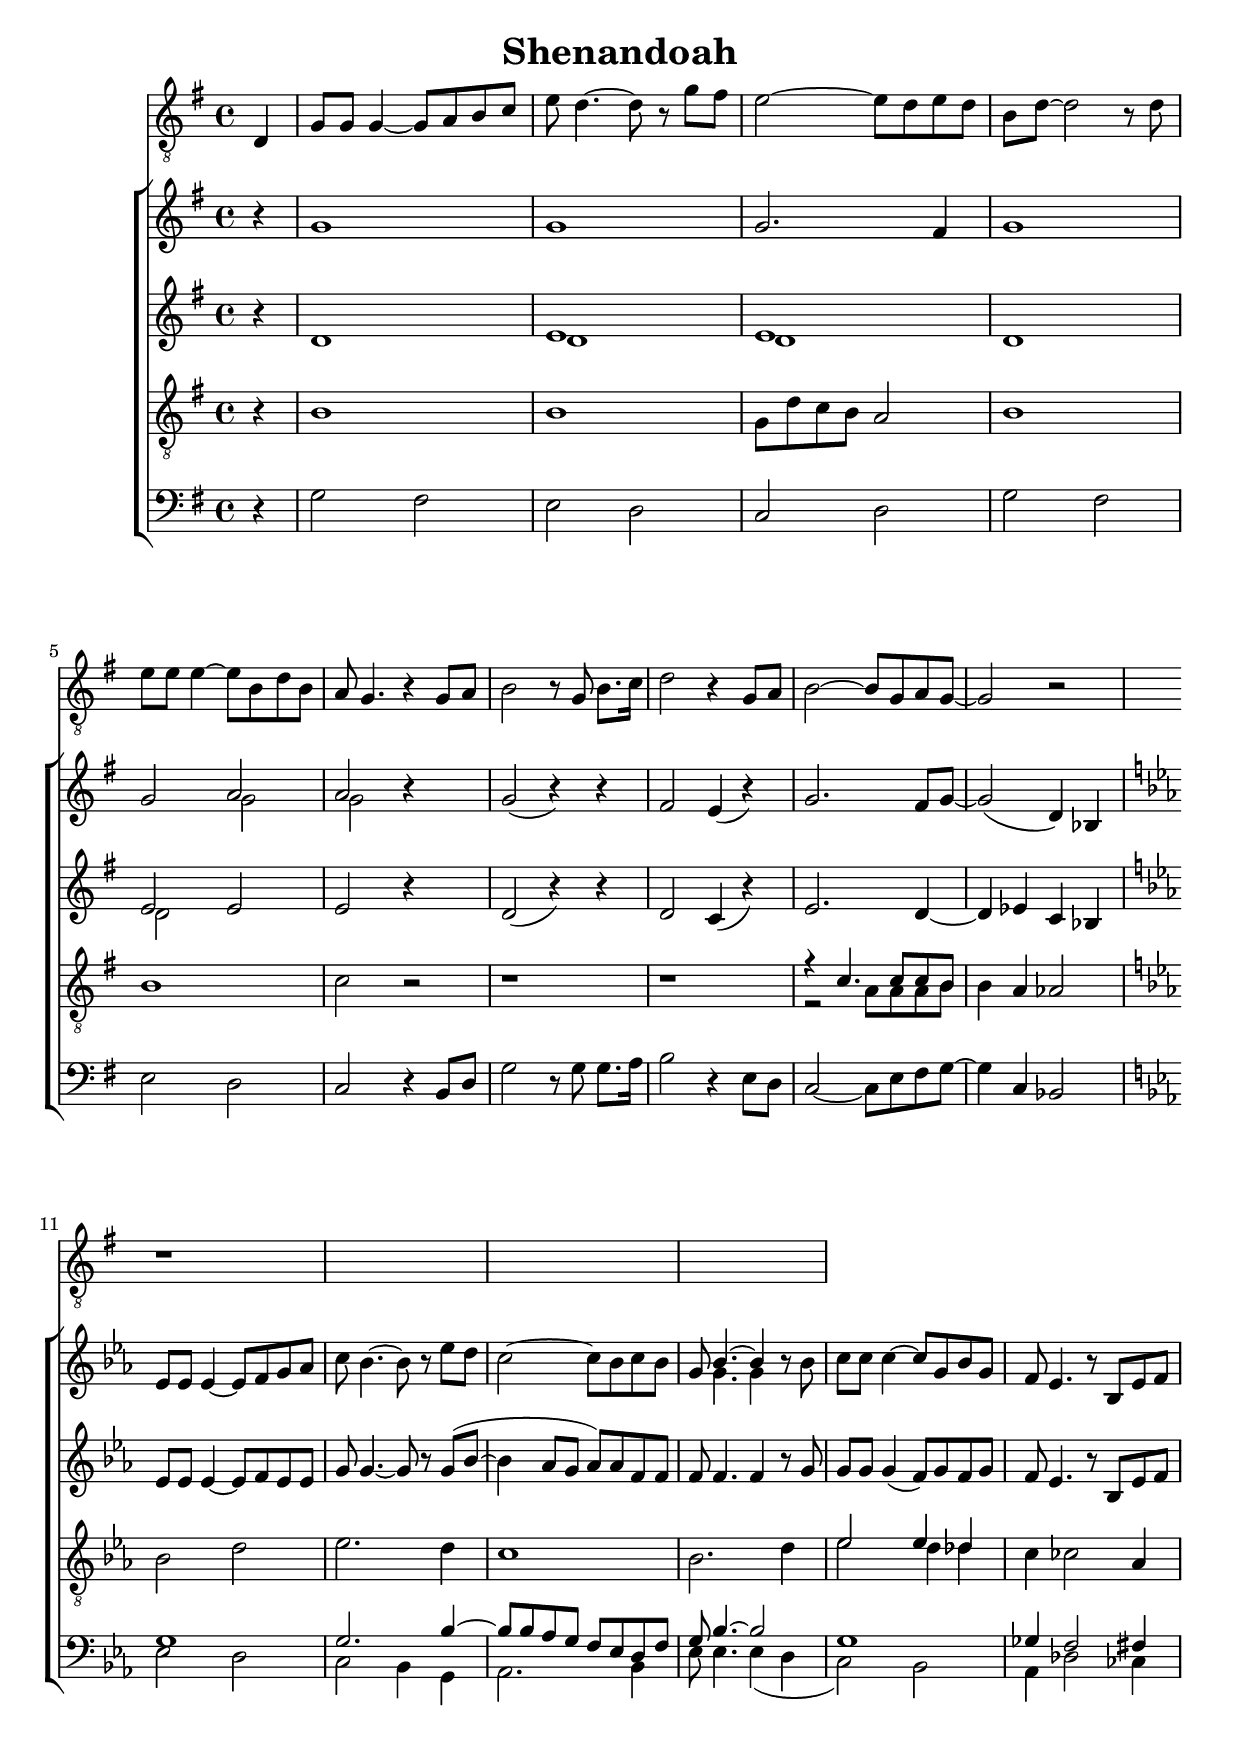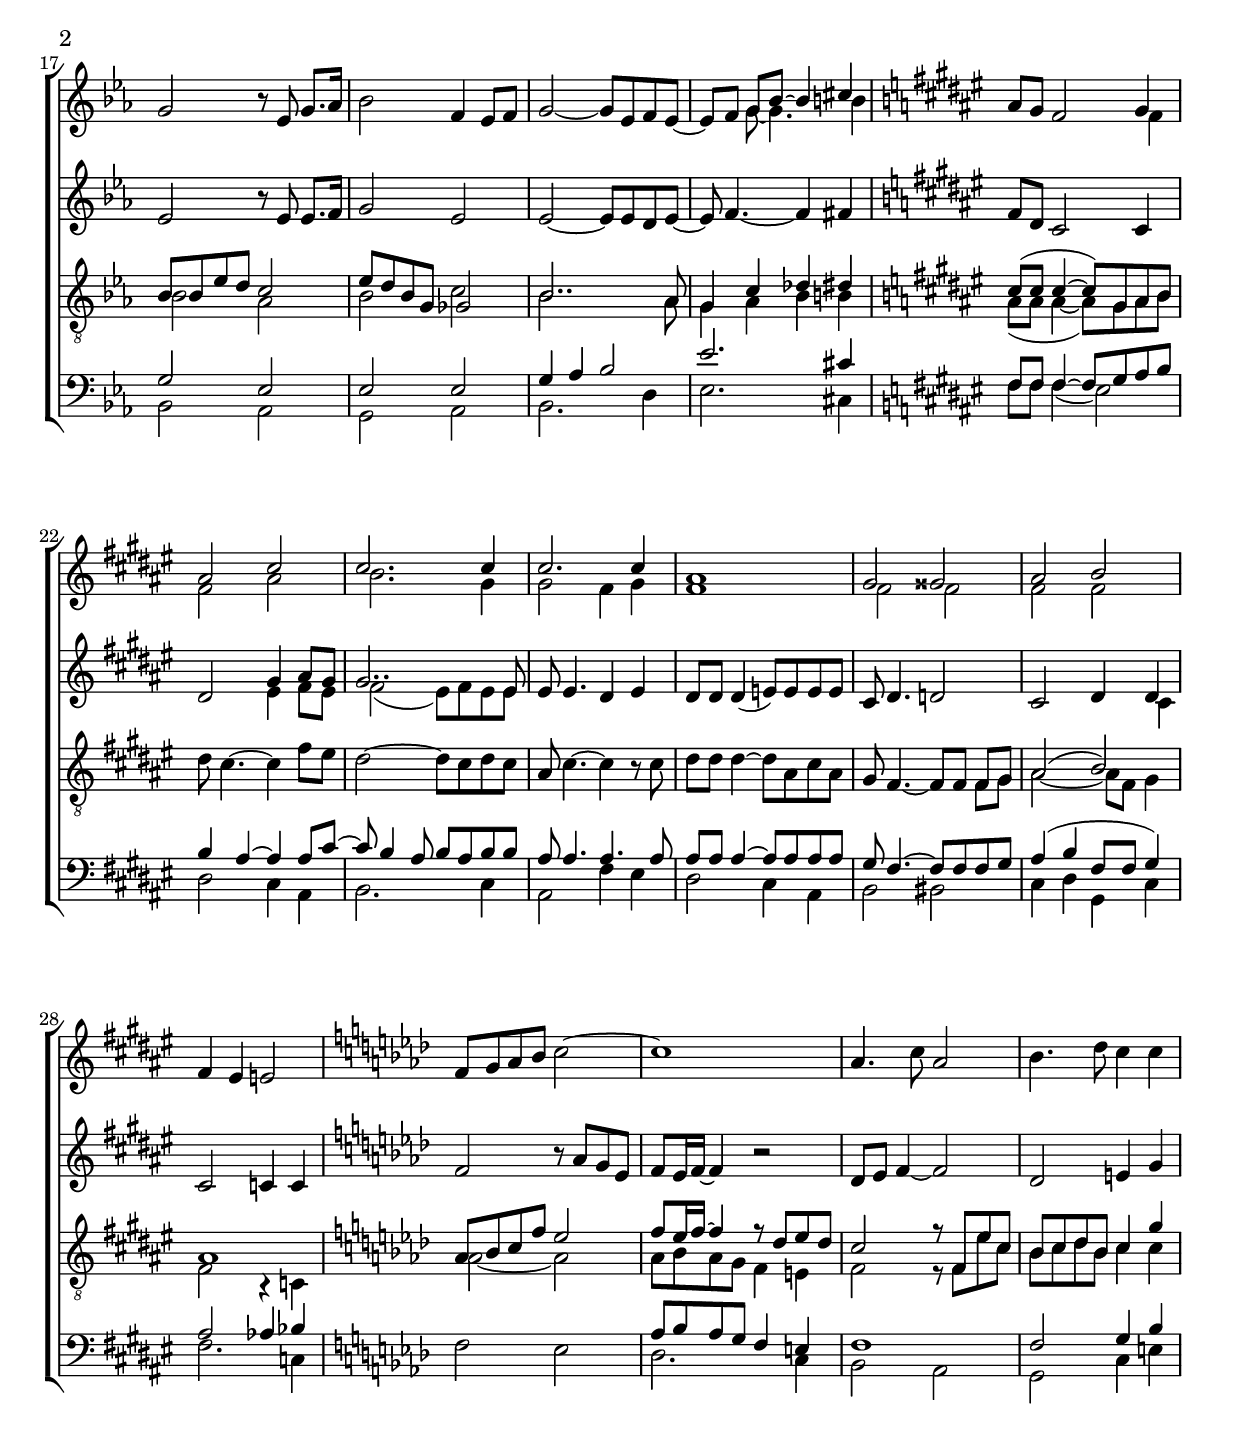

\version "2.18.2"

\header {
	title = "Shenandoah"
}

global = {
  \time 4/4
}

solo = \relative c {
	\key g \major
	\partial 4 d4 g8 g g4~ g8 a b c e d4.~ d8 r g fis e2~ e8 d e d b d~ d2 r8 d e e e4~ e8 b d b a g4. r4 g8 a b2 r8 g b8. c16 d2 r4 g,8 a b2~ b8 g a g~ g2 r2
	r1 * 4
}

soprano_notes = \relative c'' {
  \key g \major 
  \partial 4 r4 g1  g1 g2. fis4 g1 g2 << { a2 a } \\ { g2 g } >> r4*2  g2 (r4) r  fis2 e4 (r4)  g2. fis8 g ~ g2 (d4) bes
  
  \key ees \major 
  ees8 ees ees4 ~ees8 f g aes c bes4. ~bes8 r8 ees8 d c2 ~c8 bes c bes g <<{bes4. ~bes4} \\ {g4. g4}>> r8 bes c c c4 ~c8 g bes g f ees4. r8 bes8 ees f
  g2 r8 ees g8. aes16 bes2 f4 ees8 f g2 ~g8 ees f ees ~ees8 f << {g8 bes ~bes4 cis} \\ {g8 ~g4. b4} >> 

  \key fis \major 
  ais8 gis fis2 << {gis4 ais2 cis cis2. cis4 cis2. cis4} \\ {fis,4 fis2 ais b2. gis4 gis2 fis4 gis } >> 
  << {ais1 gis2 gisis ais b } \\ {fis1 fis2 fis fis fis } >> fis4 eis e2

  \key aes \major
  f8 g aes bes c2 ~c1 aes4. c8 aes2 bes4. des8 c4 c
}

soprano_words = \lyricmode {
}

alto_notes = \relative c' {
  \key g \major 
  \partial 4 r4 d1 << {e1 e1} \\ {d1 d1} >> d1 << {e2} \\ {d2} >> e2 e2 r4*2 d2 (r4) r4 d2 c4 (r4) e2. d4 ~ d4 ees4 c4 bes4	

  \key ees \major 
  ees8 ees ees4 ~ees8 f8 ees8 ees g g4. ~g8 r8 g (bes ~bes4 aes8 g aes) aes f8 f f8 f4. f4 r8 g8 g g g4 (f8) g f g f ees4. r8 bes8 ees f
  ees2 r8 ees ees8. f16 g2 ees ees ~ees8 ees d ees ~ees f4. ~f4 fis

  \key fis \major 
  fis8 dis cis2 cis4 dis2 << { gis4 ais8 gis gis2.. eis8} \\ { eis4 fis8 eis fis2 (eis8) fis8 eis eis} >> eis8 eis4. dis4 eis

  dis8 dis dis4 (e8) e e e cis dis4. d2 cis2 dis4 << {dis4} \\ {cis4} >> cis2 c4 c

  \key aes \major
  f2 r8 aes g ees f ees16 f ~f4 r2 des8 ees f4 ~f2 des e4 g
}
alto_words = \lyricmode {
}

tenor_notes = \relative c' {
  \key g \major 
  \partial 4 r4 b1 b g8 d' c b a2 b1 b c2 r r1 r << { r4 c4. c8 c b } \\ { r2 a8 a a b } >> b4 a aes2
  
  \key ees \major 
  bes2 d ees2. d4 c1 bes2. d4 << {ees2 ees4 des} \\ {ees2 d4 des} >> c4 ces2 aes4

  << 
  	{ bes8 bes ees d c2 | ees8 d bes g ges2 | bes2.. aes8 | g4 c des dis } 
  	\\
  	{ bes2 aes | bes c | bes2.. aes8 | g4 aes bes b }
  >>

  \key fis \major 
  <<
  	{ cis8 (cis8 cis4 ~cis8) gis ais b }
  	\\
  	{ ais8 (ais8 ais4 ~ais8) gis ais b }
  >>

  dis8 cis4. ~cis4 fis8 eis dis2 ~dis8 cis dis cis ais8 cis4. ~cis4 r8 cis8 
  % 22-26 2 tenors with baritones 
  % b4 ais4 ~ais4 ais8 cis ~cis b4 ais8 b ais b b ais ais4. ais4 r8 cis8
  
  dis8 dis dis4 ~dis8 ais cis ais gis fis4. ~fis8 fis << {fis8 gis ais2 (b) ais1 } \\ { fis8 gis ais2 ~ais8 fis gis4 fis2 r4 c }>>

  \key aes \major
  <<
    {
      aes'8 bes c f ees2 f8 ees16 f ~f4 r8 des8 ees des c2 r8 f,8 ees' c bes c des bes c4 g'
    }
    \\
    {
      aes,2 ~aes aes8 bes aes g f4 e f2 r8 f8 ees' c bes c des bes c4 c
    }
  >>

}
tenor_words = \lyricmode {
}

bass_notes = \relative c' {
  \key g \major 
  \partial 4 r4 g2 fis e d c d g fis e d c r4 b8 d g2 r8 g g8. a16 b2 r4 e,8 d c2~c8 e fis g~g4 c,4 bes2
  
  \key ees \major << 
  	{ 
  	  g'1 g2. bes4 ~bes8 bes aes g f ees d f g bes4. ~bes2 g1 ges4 f2 fis4 
  	  g2 ees ees ees g4 aes bes2 ees2. cis4
  	} 
  	\\ 
  	{ 
  	  ees,2 d c bes4 g aes2. bes4 ees8 ees4. ees4 (d c2) bes aes4 des2 ces4 
  	  bes2 aes g aes bes2. d4 ees2. cis4
  	}
  >>

  \key fis \major 
  << 
  	{
      fis8 fis fis4 ~fis8 gis ais b b4 ais ~ais ais8 cis ~cis b4 ais8 b ais b b ais8 ais4. ais4. ais8
      ais8 ais ais4 ~ais8 ais ais ais gis fis4. ~fis8 fis fis gis ais4 (b fis8 fis gis4) ais2 aes4 bes
  	}
  	\\
  	{
  	  fis8 fis fis4 (eis2) dis2 cis4 ais b2. cis4 ais2 fis'4 eis
  	  dis2 cis4 ais b2 bis cis4 dis gis, cis fis2. c4
  	}
  >>

  \key aes \major
  f2 ees 
  <<
  	{
      aes8 bes aes g f4 e f1 f2 g4 bes
  	}
  	\\
  	{
      des,2. c4 bes2 aes g2 c4 e
  	}
  >>

}

bass_words = \lyricmode {
}

\score {
<<
  \new Staff <<
	  \new Voice = "solo" <<
	    \clef "treble_8"
	    \global
	    \solo
	  >>
  >>
  \new ChoirStaff <<
    \new Staff <<
      \new Voice = "soprano" <<
        \global
        \soprano_notes
      >>
      \lyricsto "soprano" \new Lyrics \soprano_words
    >>
    \new Staff <<
      \new Voice = "alto" <<
        \global
        \alto_notes
      >>
      \lyricsto "alto" \new Lyrics \alto_words
    >>
    \new Staff <<
      \new Voice = "tenor" <<
      	\clef "treble_8"
        \global
        \tenor_notes
      >>
      \lyricsto "tenor" \new Lyrics \tenor_words
    >>
    \new Staff <<
      \new Voice = "bass" <<
      	\clef bass
        \global
        \bass_notes
      >>
      \lyricsto "bass" \new Lyrics \bass_words
    >>
  >>
>>
}